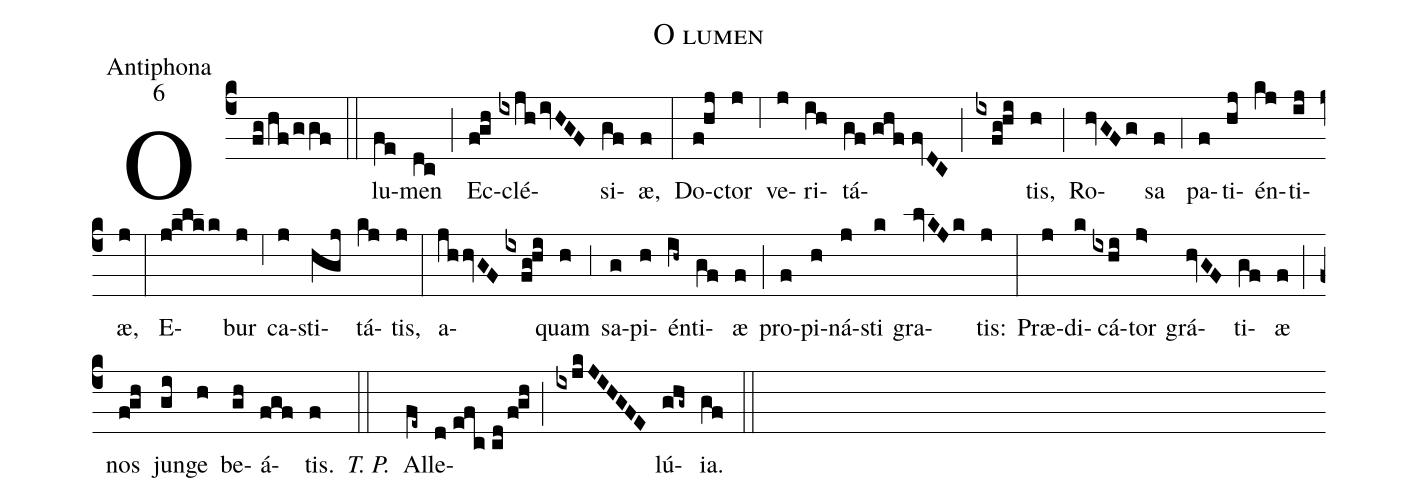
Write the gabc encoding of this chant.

name:O lumen;
office-part:Antiphona;
mode:6;
%%
(c4) O(fg/hf/ggf) (::) lu(fe)men(dc) (;) Ec(f!gh)clé(ixjh/ivHGF)si(gf)æ,(f) (:) Do(f!hj)ctor(j) (;6) ve(j)ri(ih)tá(gf//ghf//fvDC;ixfg!hi)tis,(h) (;) Ro(hvGFg)sa(f) (;4) pa(f)ti(hj)én(kj)ti(ij)æ,(j) (:) E(j!klkk)bur(j) (;6) ca(j)sti(hgj)tá(kj)tis,(j) (:) a(jhhvGF//ixfg!hi)quam(h) (;3) sa(g)pi(h)én(ih~)ti(gf)æ(f) (;) pro(f)pi(h)ná(j)sti(k) gra(lvKJk)tis:(j) (:) Præ(j)di(k)cá(ixhi)tor(j>) grá(hvGF)ti(gf)æ(f) (;) nos(f!gh) jun(gi)ge(h) be(gh)á(fgf)tis.(f) <i>T. P.</i>(::) Al(fe~)le(d//efc//cd/f!gh;ixjkJIHGFE)lú(ghg~)ia.(gf) (::)
